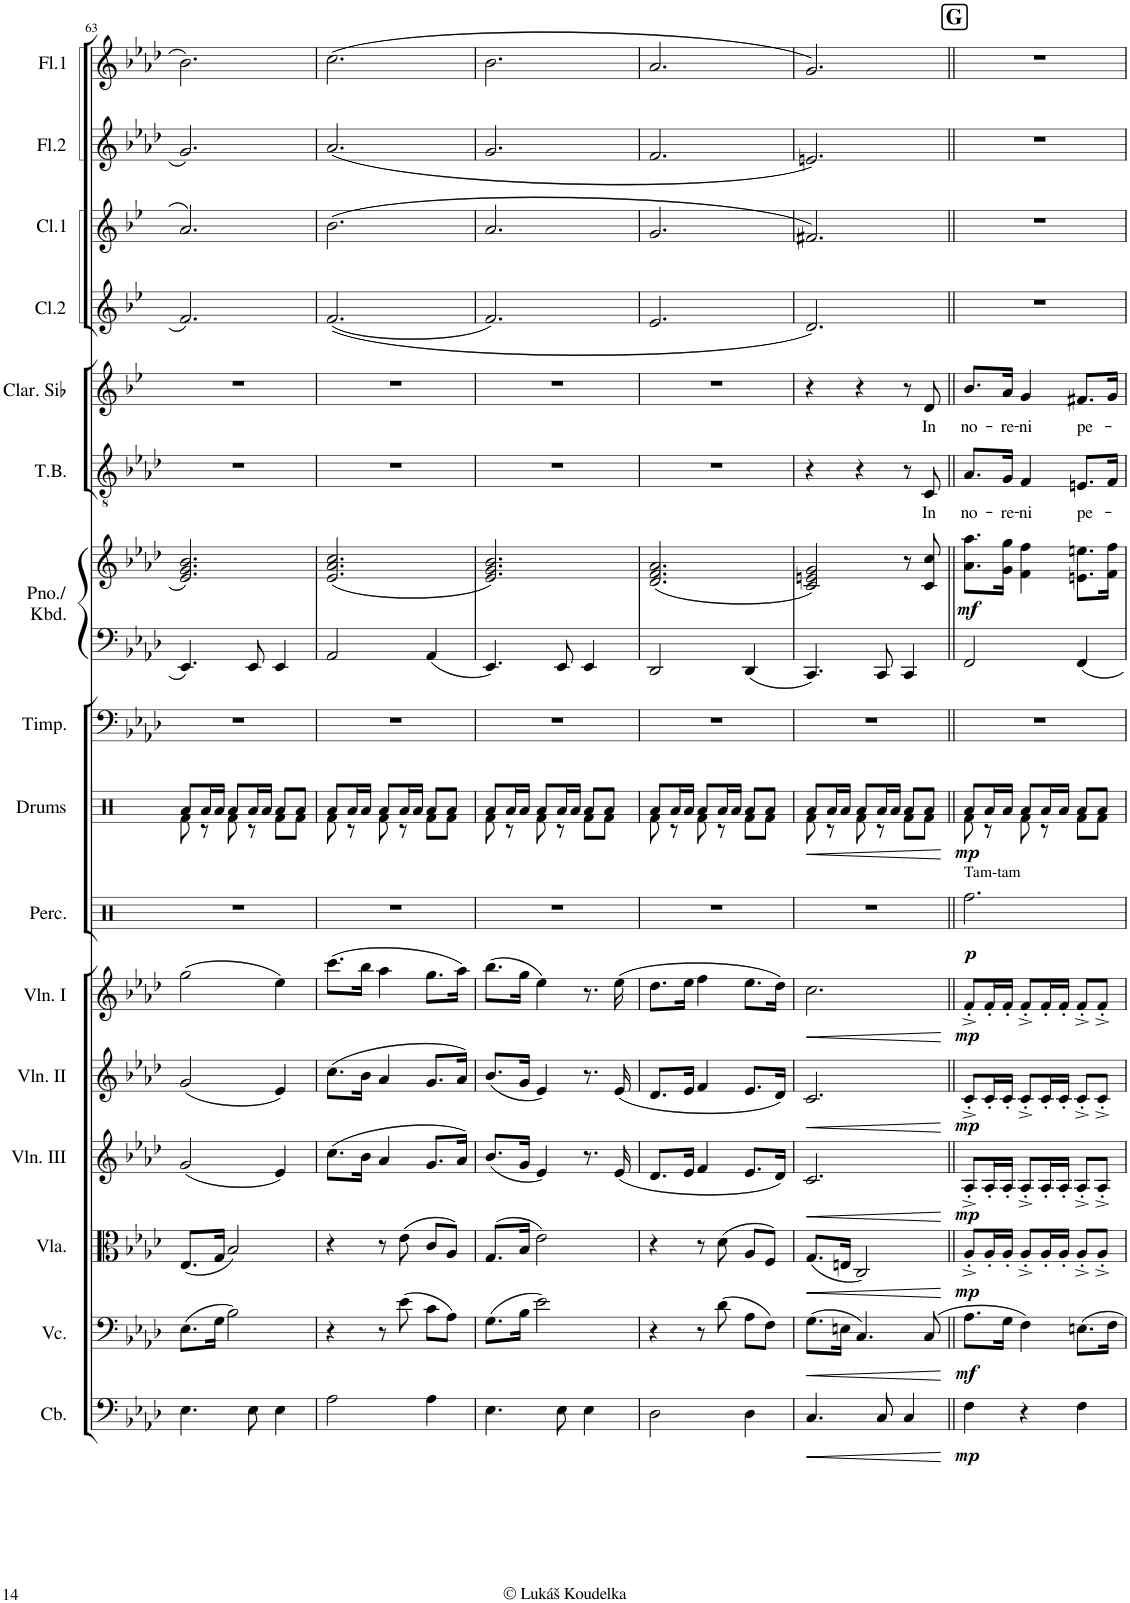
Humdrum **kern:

**kern	**dynam	**kern	**dynam	**kern	**dynam	**kern	**dynam	**kern	**dynam	**kern	**dynam	**kern	**dynam	**kern	**dynam	**kern	**kern	**kern	**dynam	**kern	**text	**kern	**text	**kern	**kern	**kern	**kern
*part16	*part16	*part15	*part15	*part14	*part14	*part13	*part13	*part12	*part12	*part11	*part11	*part10	*part10	*part9	*part9	*part8	*part7	*part7	*part7	*part6	*part6	*part5	*part5	*part4	*part3	*part2	*part1
*staff17	*staff17	*staff16	*staff16	*staff15	*staff15	*staff14	*staff14	*staff13	*staff13	*staff12	*staff12	*staff11	*staff11	*staff10	*staff10	*staff9	*staff8	*staff7	*staff7/8	*staff6	*staff6	*staff5	*staff5	*staff4	*staff3	*staff2	*staff1
*I"Contrabass (Bass Guitar)	*	*I"Violoncello	*	*I"Viola	*	*I"Violin III (optional - replace Viola)	*	*I"Violin II	*	*I"Violin I	*	*I"Percussion (Tam-Tam, Glock., Cl.Cymb)	*	*I"Drums	*	*I"Timpani	*I"Piano/ Keyboard (optional)	*	*	*I"Tenor Bass	*	*I"Clarinette en Sib	*	*I"2nd Clarinet in Bb	*I"1st Clarinet in Bb	*I"2nd Flute	*I"1st Flute
*I'Cb.	*	*I'Vc.	*	*I'Vla.	*	*I'Vln. III	*	*I'Vln. II	*	*I'Vln. I	*	*I'Perc.	*	*I'Drums	*	*I'Timp.	*I'Pno./ Kbd.	*	*	*I'T.B.	*	*I'Clar. Sib	*	*I'Cl.2	*I'Cl.1	*I'Fl.2	*I'Fl.1
!!LO:PB:g=z
*clefF4	*	*clefF4	*	*clefC3	*	*clefG2	*	*clefG2	*	*clefG2	*	*clefX	*	*clefX	*	*clefF4	*clefF4	*clefG2	*	*clefGv2	*	*clefG2	*	*clefG2	*clefG2	*clefG2	*clefG2
*Trd7c12	*	*	*	*	*	*	*	*	*	*	*	*	*	*	*	*	*	*	*	*	*	*Trd1c2	*	*Trd1c2	*Trd1c2	*	*
*k[b-e-a-d-]	*	*k[b-e-a-d-]	*	*k[b-e-a-d-]	*	*k[b-e-a-d-]	*	*k[b-e-a-d-]	*	*k[b-e-a-d-]	*	*k[]	*	*k[]	*	*k[b-e-a-d-]	*k[b-e-a-d-]	*k[b-e-a-d-]	*	*k[b-e-a-d-]	*	*k[b-e-]	*	*k[b-e-]	*k[b-e-]	*k[b-e-a-d-]	*k[b-e-a-d-]
*M3/4	*	*M3/4	*	*M3/4	*	*M3/4	*	*M3/4	*	*M3/4	*	*M3/4	*	*M3/4	*	*M3/4	*M3/4	*M3/4	*	*M3/4	*	*M3/4	*	*M3/4	*M3/4	*M3/4	*M3/4
=63	=63	=63	=63	=63	=63	=63	=63	=63	=63	=63	=63	=63	=63	=63	=63	=63	=63	=63	=63	=63	=63	=63	=63	=63	=63	=63	=63
*	*	*	*	*	*	*	*	*	*	*	*	*	*	*^	*	*	*	*	*	*	*	*	*	*	*	*	*
4.E-\	.	(8.E-\L	.	(8.E-/L	.	(2g/	.	(2g/	.	(2gg\	.	2.r	.	8Ra/L	8Rf\	.	2.r	4.EE-/	2.e-/ 2.g/ 2.b-/	.	2.r	.	2.r	.	2.f/	2.a/	2.g/	2.b-\
.	.	.	.	.	.	.	.	.	.	.	.	.	.	16Ra/L	8r	.	.	.	.	.	.	.	.	.	.	.	.	.
.	.	16G\Jk	.	16G/Jk	.	.	.	.	.	.	.	.	.	16Ra/JJ	.	.	.	.	.	.	.	.	.	.	.	.	.	.
.	.	2B-\)	.	2B-/)	.	.	.	.	.	.	.	.	.	8Ra/L	8Rf\	.	.	.	.	.	.	.	.	.	.	.	.	.
8E-\	.	.	.	.	.	.	.	.	.	.	.	.	.	16Ra/L	8r	.	.	8EE-/	.	.	.	.	.	.	.	.	.	.
.	.	.	.	.	.	.	.	.	.	.	.	.	.	16Ra/JJ	.	.	.	.	.	.	.	.	.	.	.	.	.	.
4E-\	.	.	.	.	.	4e-/)	.	4e-/)	.	4ee-\)	.	.	.	8Ra/L	8Rf\L	.	.	4EE-/	.	.	.	.	.	.	.	.	.	.
.	.	.	.	.	.	.	.	.	.	.	.	.	.	8Ra/J	8Rf\J	.	.	.	.	.	.	.	.	.	.	.	.	.
=64	=64	=64	=64	=64	=64	=64	=64	=64	=64	=64	=64	=64	=64	=64	=64	=64	=64	=64	=64	=64	=64	=64	=64	=64	=64	=64	=64	=64
2A-\	.	4r	.	4r	.	(8.cc\L	.	(8.cc\L	.	(8.ccc\L	.	2.r	.	8Ra/L	8Rf\	.	2.r	2AA-/	(2.e-/ 2.a-/ 2.cc/	.	2.r	.	2.r	.	((2.f/	(2.b-\	(2.a-/	(2.cc\
.	.	.	.	.	.	.	.	.	.	.	.	.	.	16Ra/L	8r	.	.	.	.	.	.	.	.	.	.	.	.	.
.	.	.	.	.	.	16b-\Jk	.	16b-\Jk	.	16bb-\Jk	.	.	.	16Ra/JJ	.	.	.	.	.	.	.	.	.	.	.	.	.	.
.	.	8r	.	8r	.	4a-/	.	4a-/	.	4aa-\	.	.	.	8Ra/L	8Rf\	.	.	.	.	.	.	.	.	.	.	.	.	.
.	.	(8e-\	.	(8e-\	.	.	.	.	.	.	.	.	.	16Ra/L	8r	.	.	.	.	.	.	.	.	.	.	.	.	.
.	.	.	.	.	.	.	.	.	.	.	.	.	.	16Ra/JJ	.	.	.	.	.	.	.	.	.	.	.	.	.	.
4A-\	.	8c\L	.	8c/L	.	8.g/L	.	8.g/L	.	8.gg\L	.	.	.	8Ra/L	8Rf\L	.	.	4AA-/	.	.	.	.	.	.	.	.	.	.
.	.	8A-\J)	.	8A-/J)	.	.	.	.	.	.	.	.	.	8Ra/J	8Rf\J	.	.	.	.	.	.	.	.	.	.	.	.	.
.	.	.	.	.	.	16a-/Jk)	.	16a-/Jk)	.	16aa-\Jk)	.	.	.	.	.	.	.	.	.	.	.	.	.	.	.	.	.	.
=65	=65	=65	=65	=65	=65	=65	=65	=65	=65	=65	=65	=65	=65	=65	=65	=65	=65	=65	=65	=65	=65	=65	=65	=65	=65	=65	=65	=65
4.E-\	.	(8.G\L	.	(8.G/L	.	(8.b-/L	.	(8.b-/L	.	(8.bb-\L	.	2.r	.	8Ra/L	8Rf\	.	2.r	4.EE-/	2.e-/ 2.g/ 2.b-/)	.	2.r	.	2.r	.	2.f/)	2.a/	2.g/	2.b-\
.	.	.	.	.	.	.	.	.	.	.	.	.	.	16Ra/L	8r	.	.	.	.	.	.	.	.	.	.	.	.	.
.	.	16B-\Jk	.	16B-/Jk	.	16g/Jk	.	16g/Jk	.	16gg\Jk	.	.	.	16Ra/JJ	.	.	.	.	.	.	.	.	.	.	.	.	.	.
.	.	2e-\)	.	2e-\)	.	4e-/)	.	4e-/)	.	4ee-\)	.	.	.	8Ra/L	8Rf\	.	.	.	.	.	.	.	.	.	.	.	.	.
8E-\	.	.	.	.	.	.	.	.	.	.	.	.	.	16Ra/L	8r	.	.	8EE-/	.	.	.	.	.	.	.	.	.	.
.	.	.	.	.	.	.	.	.	.	.	.	.	.	16Ra/JJ	.	.	.	.	.	.	.	.	.	.	.	.	.	.
4E-\	.	.	.	.	.	8.r	.	8.r	.	8.r	.	.	.	8Ra/L	8Rf\L	.	.	4EE-/	.	.	.	.	.	.	.	.	.	.
.	.	.	.	.	.	.	.	.	.	.	.	.	.	8Ra/J	8Rf\J	.	.	.	.	.	.	.	.	.	.	.	.	.
.	.	.	.	.	.	(16e-/	.	(16e-/	.	(16ee-\	.	.	.	.	.	.	.	.	.	.	.	.	.	.	.	.	.	.
=66	=66	=66	=66	=66	=66	=66	=66	=66	=66	=66	=66	=66	=66	=66	=66	=66	=66	=66	=66	=66	=66	=66	=66	=66	=66	=66	=66	=66
2D-\	.	4r	.	4r	.	8.d-/L	.	8.d-/L	.	8.dd-\L	.	2.r	.	8Ra/L	8Rf\	.	2.r	2DD-/	(2.d-/ 2.f/ 2.a-/	.	2.r	.	2.r	.	2.e-/	2.g/	2.f/	2.a-/
.	.	.	.	.	.	.	.	.	.	.	.	.	.	16Ra/L	8r	.	.	.	.	.	.	.	.	.	.	.	.	.
.	.	.	.	.	.	16e-/Jk	.	16e-/Jk	.	16ee-\Jk	.	.	.	16Ra/JJ	.	.	.	.	.	.	.	.	.	.	.	.	.	.
.	.	8r	.	8r	.	4f/	.	4f/	.	4ff\	.	.	.	8Ra/L	8Rf\	.	.	.	.	.	.	.	.	.	.	.	.	.
.	.	(8d-\	.	(8d-\	.	.	.	.	.	.	.	.	.	16Ra/L	8r	.	.	.	.	.	.	.	.	.	.	.	.	.
.	.	.	.	.	.	.	.	.	.	.	.	.	.	16Ra/JJ	.	.	.	.	.	.	.	.	.	.	.	.	.	.
4D-\	.	8A-\L	.	8A-/L	.	8.e-/L	.	8.e-/L	.	8.ee-\L	.	.	.	8Ra/L	8Rf\L	.	.	4DD-/	.	.	.	.	.	.	.	.	.	.
.	.	8F\J)	.	8F/J)	.	.	.	.	.	.	.	.	.	8Ra/J	8Rf\J	.	.	.	.	.	.	.	.	.	.	.	.	.
.	.	.	.	.	.	16d-/Jk)	.	16d-/Jk)	.	16dd-\Jk)	.	.	.	.	.	.	.	.	.	.	.	.	.	.	.	.	.	.
=67	=67	=67	=67	=67	=67	=67	=67	=67	=67	=67	=67	=67	=67	=67	=67	=67	=67	=67	=67	=67	=67	=67	=67	=67	=67	=67	=67	=67
!	!LO:HP:b	!	!LO:HP:b	!	!LO:HP:b	!	!LO:HP:b	!	!LO:HP:b	!	!LO:HP:b	!	!	!	!	!LO:HP:b	!	!	!	!	!	!	!	!	!	!	!	!
4.C/	<	(8.G\L	<	(8.G/L	<	2.c/	<	2.c/	<	2.cc\	<	2.r	.	8Ra/L	8Rf\	<	2.r	4.CC/	2c/ 2en/ 2g/)	.	4r	.	4r	.	2.d/)	2.f#X/)	2.en/)	2.g/)
.	.	.	.	.	.	.	.	.	.	.	.	.	.	16Ra/L	8r	.	.	.	.	.	.	.	.	.	.	.	.	.
.	.	16En\Jk	.	16En/Jk	.	.	.	.	.	.	.	.	.	16Ra/JJ	.	.	.	.	.	.	.	.	.	.	.	.	.	.
.	.	4.C/)	.	2C/)	.	.	.	.	.	.	.	.	.	8Ra/L	8Rf\	.	.	.	.	.	4r	.	4r	.	.	.	.	.
8C/	.	.	.	.	.	.	.	.	.	.	.	.	.	16Ra/L	8r	.	.	8CC/	.	.	.	.	.	.	.	.	.	.
.	.	.	.	.	.	.	.	.	.	.	.	.	.	16Ra/JJ	.	.	.	.	.	.	.	.	.	.	.	.	.	.
4C/	.	.	.	.	.	.	.	.	.	.	.	.	.	8Ra/L	8Rf\L	.	.	4CC/	8r	.	8r	.	8r	.	.	.	.	.
!	!	!	!	!	!	!	!	!	!	!	!	!	!	!	!	!	!	!	!	!	!	!LO:LY:b	!	!LO:LY:b	!	!	!	!
.	.	(8C/	.	.	.	.	.	.	.	.	.	.	.	8Ra/J	8Rf\J	.	.	.	8c/ 8cc/	.	8C/	In	8d/	In	.	.	.	.
*	*	*	*	*	*	*	*	*	*	*	*	*	*	*v	*v	*	*	*	*	*	*	*	*	*	*	*	*	*
.	[	.	[	.	[	.	[	.	[	.	[	.	.	.	[	.	.	.	.	.	.	.	.	.	.	.	.
!!LO:REH:place=s1:a:B:cj:fs=14:t=G
=68||	=68||	=68||	=68||	=68||	=68||	=68||	=68||	=68||	=68||	=68||	=68||	=68||	=68||	=68||	=68||	=68||	=68||	=68||	=68||	=68||	=68||	=68||	=68||	=68||	=68||	=68||	=68||
*	*	*	*	*	*	*	*	*	*	*	*	*	*	*^	*	*	*	*	*	*	*	*	*	*	*	*	*
!	!	!	!	!	!	!	!	!	!	!	!	!LO:TX:a:t=Tam-tam	!	!	!	!	!	!	!	!	!	!	!	!	!	!	!	!
!	!LO:DY:b	!	!LO:DY:b	!	!LO:DY:b	!	!LO:DY:b	!	!LO:DY:b	!	!LO:DY:b	!	!LO:DY:b	!	!	!LO:DY:b	!	!	!	!LO:DY:b	!	!LO:LY:b	!	!LO:LY:b	!	!	!	!
4F\	mp	8.A-\L	mf	8A-'^/L	mp	8A-'^/L	mp	8c'^/L	mp	8f'^/L	mp	2.Rff\	p	8Ra/L	8Rf\	mp	2.r	2FF/	8.a-\ 8.aa-\L	mf	8.A-/L	no-	8.b-/L	no-	2.r	2.r	2.r	2.r
.	.	.	.	16A-'/L	.	16A-'/L	.	16c'/L	.	16f'/L	.	.	.	16Ra/L	8r	.	.	.	.	.	.	.	.	.	.	.	.	.
!	!	!	!	!	!	!	!	!	!	!	!	!	!	!	!	!	!	!	!	!	!	!LO:LY:b	!	!LO:LY:b	!	!	!	!
.	.	16G\Jk	.	16A-'/JJ	.	16A-'/JJ	.	16c'/JJ	.	16f'/JJ	.	.	.	16Ra/JJ	.	.	.	.	16g\ 16gg\Jk	.	16G/Jk	-re-	16a/Jk	-re-	.	.	.	.
!	!	!	!	!	!	!	!	!	!	!	!	!	!	!	!	!	!	!	!	!	!	!LO:LY:b	!	!LO:LY:b	!	!	!	!
4r	.	4F\)	.	8A-'^/L	.	8A-'^/L	.	8c'^/L	.	8f'^/L	.	.	.	8Ra/L	8Rf\	.	.	.	4f\ 4ff\	.	4F/	-ni	4g/	-ni	.	.	.	.
.	.	.	.	16A-'/L	.	16A-'/L	.	16c'/L	.	16f'/L	.	.	.	16Ra/L	8r	.	.	.	.	.	.	.	.	.	.	.	.	.
.	.	.	.	16A-'/JJ	.	16A-'/JJ	.	16c'/JJ	.	16f'/JJ	.	.	.	16Ra/JJ	.	.	.	.	.	.	.	.	.	.	.	.	.	.
!	!	!	!	!	!	!	!	!	!	!	!	!	!	!	!	!	!	!	!	!	!	!LO:LY:b	!	!LO:LY:b	!	!	!	!
4F\	.	8.En\L	.	8A-'^/L	.	8A-'^/L	.	8c'^/L	.	8f'^/L	.	.	.	8Ra/L	8Rf\L	.	.	4FF/	8.en\ 8.een\L	.	8.En/L	pe-	8.f#X/L	pe-	.	.	.	.
.	.	.	.	8A-'^/J	.	8A-'^/J	.	8c'^/J	.	8f'^/J	.	.	.	8Ra/J	8Rf\J	.	.	.	.	.	.	.	.	.	.	.	.	.
.	.	16F\Jk	.	.	.	.	.	.	.	.	.	.	.	.	.	.	.	.	16f\ 16ff\Jk	.	16F/Jk	.	16g/Jk	.	.	.	.	.
*	*	*	*	*	*	*	*	*	*	*	*	*	*	*v	*v	*	*	*	*	*	*	*	*	*	*	*	*	*
=	=	=	=	=	=	=	=	=	=	=	=	=	=	=	=	=	=	=	=	=	=	=	=	=	=	=	=
*-	*-	*-	*-	*-	*-	*-	*-	*-	*-	*-	*-	*-	*-	*-	*-	*-	*-	*-	*-	*-	*-	*-	*-	*-	*-	*-	*-
